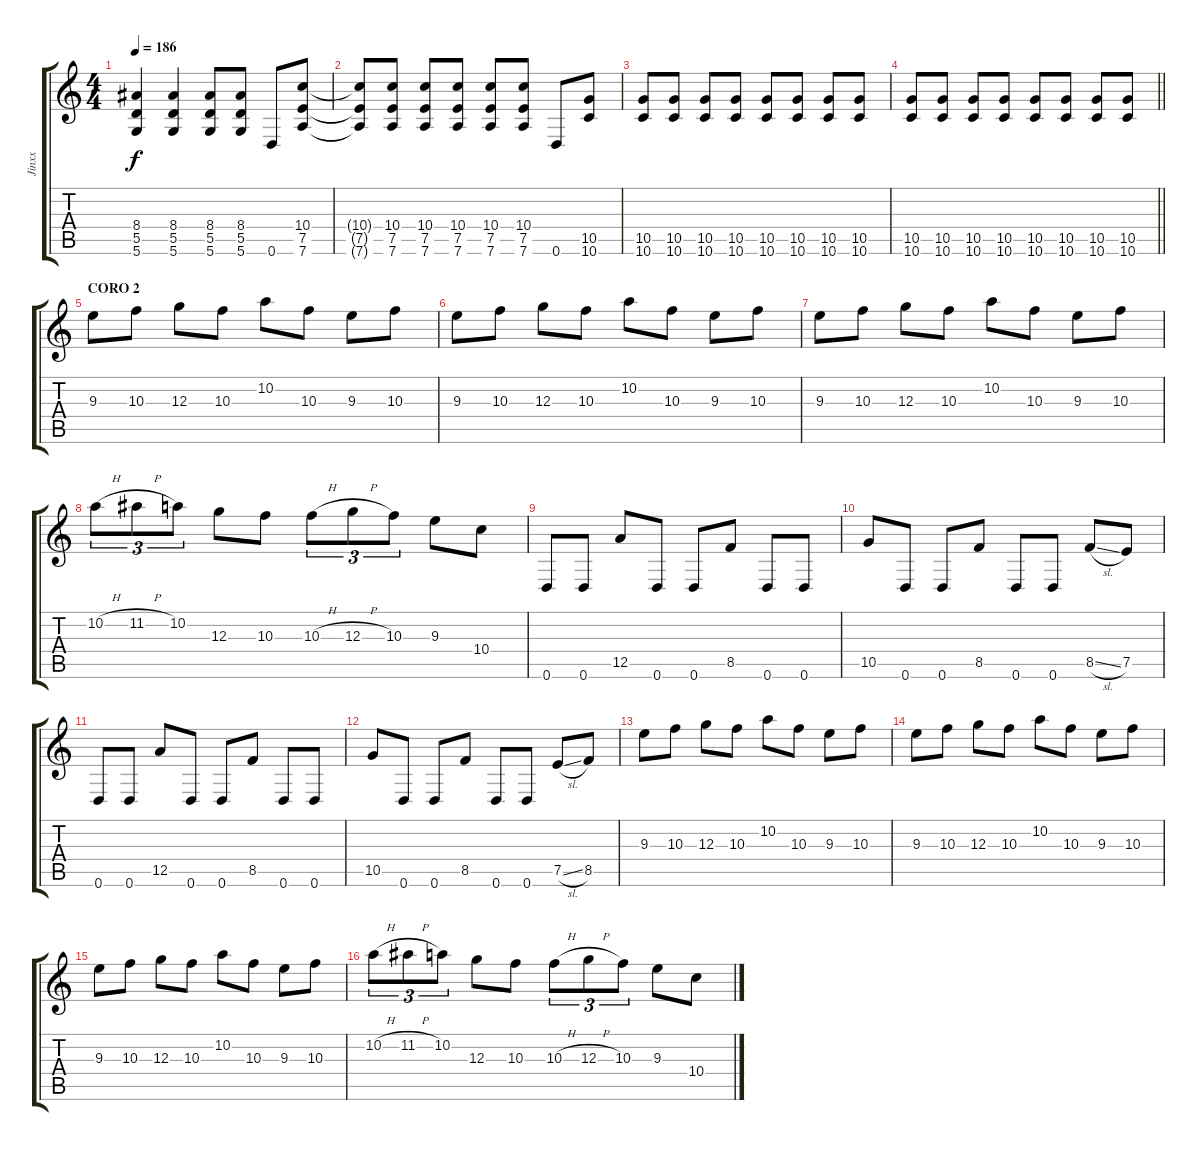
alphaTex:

\track ("Jinxx" "Jinxx") {instrument distortionguitar}
\staff {score tabs}
\tuning (E4 B3 G3 D3 A2 D2) {hide}
\ts (4 4)
\tempo 186
\clef g2
\ks c
(8.4{t} 5.5{t} 5.6{t}).4{dy f} (8.4 5.5 5.6).4 (8.4 5.5 5.6).8 (8.4 5.5 5.6).8 0.6.8 (10.4 7.5 7.6).8 |
(10.4{t} 7.5{t} 7.6{t}).8 (10.4 7.5 7.6).8 (10.4 7.5 7.6).8 (10.4 7.5 7.6).8 (10.4 7.5 7.6).8 (10.4 7.5 7.6).8 0.6.8 (10.5 10.6).8 |
(10.5 10.6).8 (10.5 10.6).8 (10.5 10.6).8 (10.5 10.6).8 (10.5 10.6).8 (10.5 10.6).8 (10.5 10.6).8 (10.5 10.6).8 |
\barLineRight lightlight
(10.5 10.6).8 (10.5 10.6).8 (10.5 10.6).8 (10.5 10.6).8 (10.5 10.6).8 (10.5 10.6).8 (10.5 10.6).8 (10.5 10.6).8 |
\section ("" "CORO 2")
9.3.8 10.3.8 12.3.8 10.3.8 10.2.8 10.3.8 9.3.8 10.3.8 |
9.3.8 10.3.8 12.3.8 10.3.8 10.2.8 10.3.8 9.3.8 10.3.8 |
9.3.8 10.3.8 12.3.8 10.3.8 10.2.8 10.3.8 9.3.8 10.3.8 |
10.2{h}.8{tu (3 2)} 11.2{h}.8{tu (3 2)} 10.2.8{tu (3 2)} 12.3.8 10.3.8 10.3{h}.8{tu (3 2)} 12.3{h}.8{tu (3 2)} 10.3.8{tu (3 2)} 9.3.8 10.4.8 |
0.6.8 0.6.8 12.5.8 0.6.8 0.6.8 8.5.8 0.6.8 0.6.8 |
10.5.8 0.6.8 0.6.8 8.5.8 0.6.8 0.6.8 8.5{sl}.8 7.5.8 |
0.6.8 0.6.8 12.5.8 0.6.8 0.6.8 8.5.8 0.6.8 0.6.8 |
10.5.8 0.6.8 0.6.8 8.5.8 0.6.8 0.6.8 7.5{sl}.8 8.5.8 |
9.3.8 10.3.8 12.3.8 10.3.8 10.2.8 10.3.8 9.3.8 10.3.8 |
9.3.8 10.3.8 12.3.8 10.3.8 10.2.8 10.3.8 9.3.8 10.3.8 |
9.3.8 10.3.8 12.3.8 10.3.8 10.2.8 10.3.8 9.3.8 10.3.8 |
10.2{h}.8{tu (3 2)} 11.2{h}.8{tu (3 2)} 10.2.8{tu (3 2)} 12.3.8 10.3.8 10.3{h}.8{tu (3 2)} 12.3{h}.8{tu (3 2)} 10.3.8{tu (3 2)} 9.3.8 10.4.8
